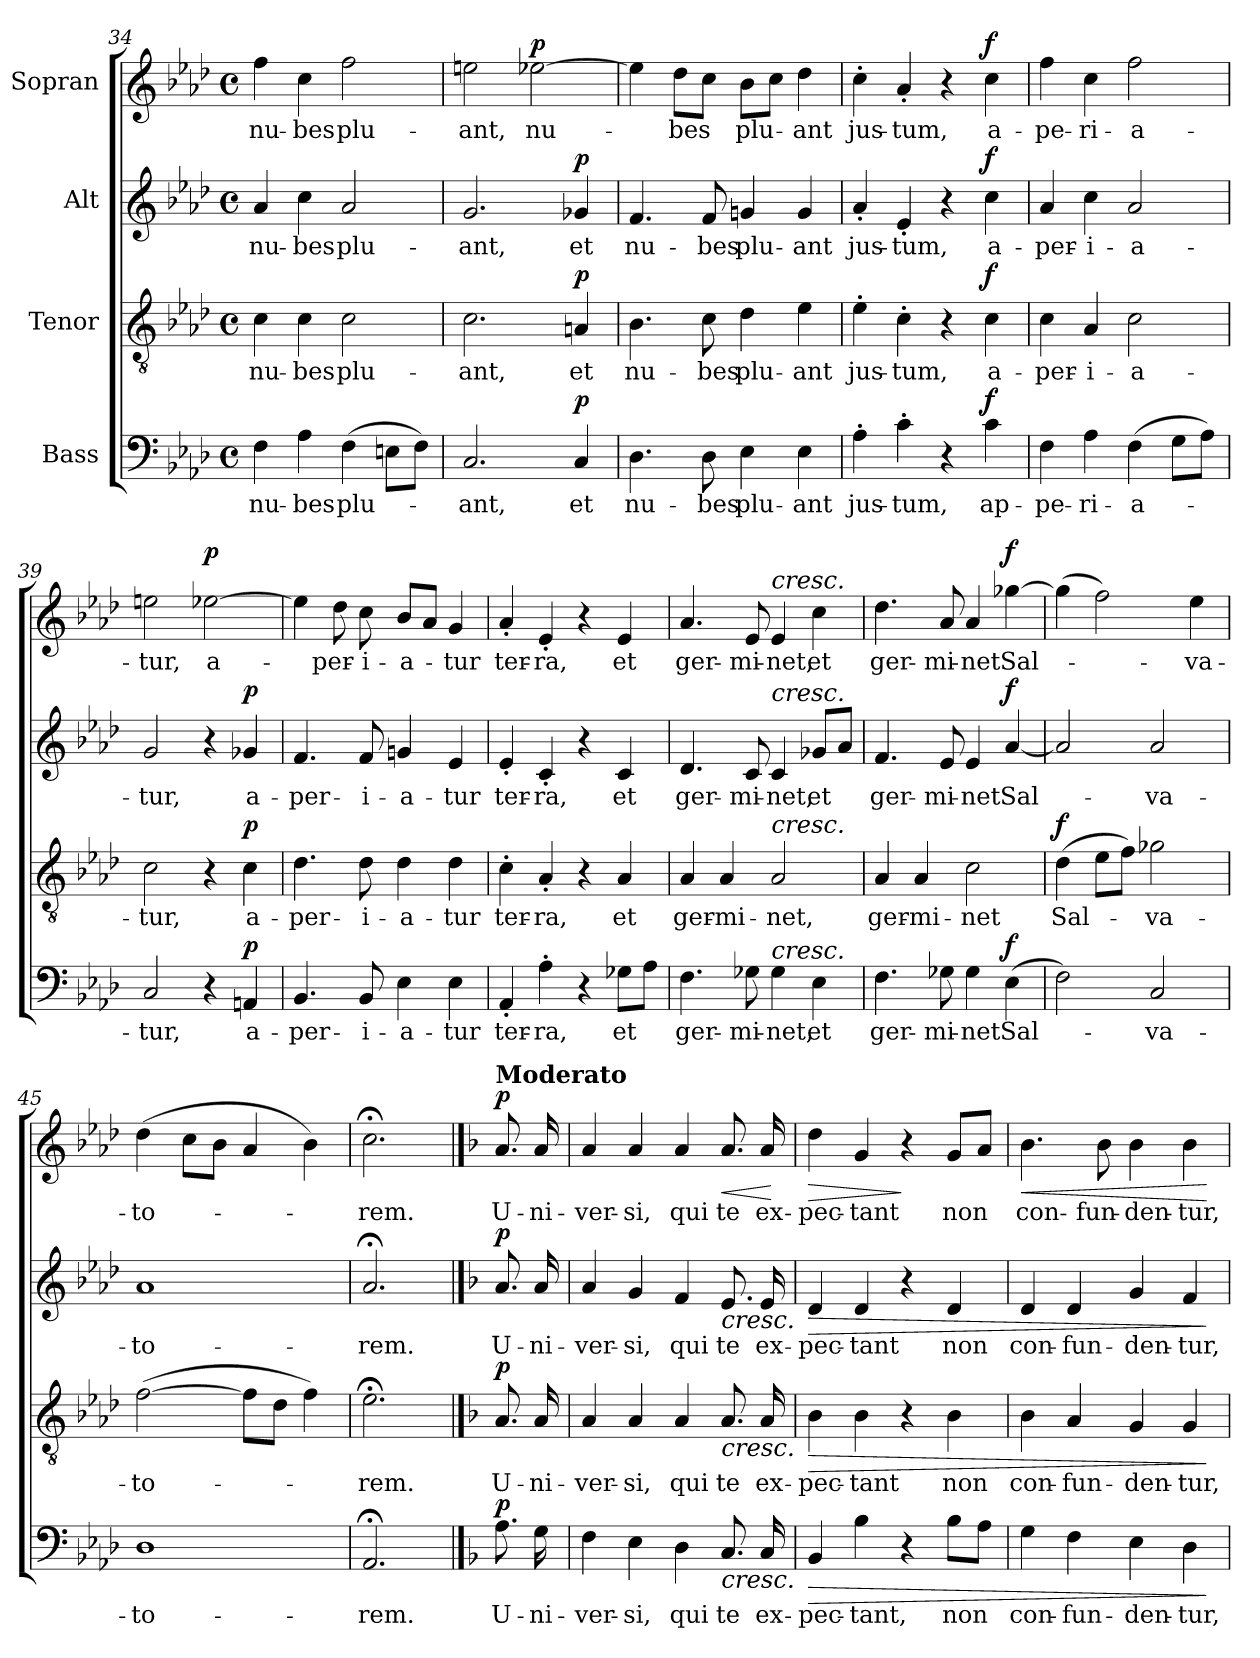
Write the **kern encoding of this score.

**kern	**text	**dynam	**kern	**text	**dynam	**kern	**text	**dynam	**kern	**text	**dynam
*part4	*part4	*part4	*part3	*part3	*part3	*part2	*part2	*part2	*part1	*part1	*part1
*staff4	*staff4	*staff4	*staff3	*staff3	*staff3	*staff2	*staff2	*staff2	*staff1	*staff1	*staff1
*I"Bass	*	*	*I"Tenor	*	*	*I"Alt	*	*	*I"Sopran	*	*
*clefF4	*	*	*clefGv2	*	*	*clefG2	*	*	*clefG2	*	*
*k[b-e-a-d-]	*	*	*k[b-e-a-d-]	*	*	*k[b-e-a-d-]	*	*	*k[b-e-a-d-]	*	*
*A-:	*	*	*A-:	*	*	*A-:	*	*	*A-:	*	*
*M4/4	*	*	*M4/4	*	*	*M4/4	*	*	*M4/4	*	*
*met(c)	*	*	*met(c)	*	*	*met(c)	*	*	*met(c)	*	*
=34	=34	=34	=34	=34	=34	=34	=34	=34	=34	=34	=34
4F\	nu-	.	4c\	nu-	.	4a-/	nu-	.	4ff\	nu-	.
4A-\	-bes	.	4c\	-bes	.	4cc\	-bes	.	4cc\	-bes	.
(4F\	plu-	.	2c\	plu-	.	2a-/	plu-	.	2ff\	plu-	.
8En\L	.	.	.	.	.	.	.	.	.	.	.
8F\J)	.	.	.	.	.	.	.	.	.	.	.
=35	=35	=35	=35	=35	=35	=35	=35	=35	=35	=35	=35
2.C/	-ant,	.	2.c\	-ant,	.	2.g/	-ant,	.	2een\	-ant,	.
!	!	!	!	!	!	!	!	!	!	!	!LO:DY:a
.	.	.	.	.	.	.	.	.	[2ee-X\	nu-	p
!	!	!LO:DY:a	!	!	!LO:DY:a	!	!	!LO:DY:a	!	!	!
4C/	et	p	4An/	et	p	4g-X/	et	p	.	.	.
!!LO:LB:g=z
=36	=36	=36	=36	=36	=36	=36	=36	=36	=36	=36	=36
4.D-\	nu-	.	4.B-\	nu-	.	4.f/	nu-	.	4ee-\]	.	.
.	.	.	.	.	.	.	.	.	8dd-\L	-bes	.
8D-\	-bes	.	8c\	-bes	.	8f/	-bes	.	8cc\J	.	.
4E-\	plu-	.	4d-\	plu-	.	4gn/	plu-	.	8b-\L	plu-	.
.	.	.	.	.	.	.	.	.	8cc\J	.	.
4E-\	-ant	.	4e-\	-ant	.	4g/	-ant	.	4dd-\	-ant	.
=37	=37	=37	=37	=37	=37	=37	=37	=37	=37	=37	=37
4A-'\	jus-	.	4e-'\	jus-	.	4a-'/	jus-	.	4cc'\	jus-	.
4c'\	-tum,	.	4c'\	-tum,	.	4e-'/	-tum,	.	4a-'/	-tum,	.
4r	.	.	4r	.	.	4r	.	.	4r	.	.
!	!	!LO:DY:a	!	!	!LO:DY:a	!	!	!LO:DY:a	!	!	!LO:DY:a
4c\	ap-	f	4c\	a-	f	4cc\	a-	f	4cc\	a-	f
=38	=38	=38	=38	=38	=38	=38	=38	=38	=38	=38	=38
4F\	-pe-	.	4c\	-per-	.	4a-/	-per-	.	4ff\	-pe-	.
4A-\	-ri-	.	4A-/	-i-	.	4cc\	-i-	.	4cc\	-ri-	.
(4F\	-a-	.	2c\	-a-	.	2a-/	-a-	.	2ff\	-a-	.
8G\L	.	.	.	.	.	.	.	.	.	.	.
8A-\J)	.	.	.	.	.	.	.	.	.	.	.
=39	=39	=39	=39	=39	=39	=39	=39	=39	=39	=39	=39
2C/	-tur,	.	2c\	-tur,	.	2g/	-tur,	.	2een\	-tur,	.
!	!	!	!	!	!	!	!	!	!	!	!LO:DY:a
4r	.	.	4r	.	.	4r	.	.	[2ee-X\	a-	p
!	!	!LO:DY:a	!	!	!LO:DY:a	!	!	!LO:DY:a	!	!	!
4AAn/	a-	p	4c\	a-	p	4g-X/	a-	p	.	.	.
=40	=40	=40	=40	=40	=40	=40	=40	=40	=40	=40	=40
4.BB-/	-per-	.	4.d-\	-per-	.	4.f/	-per-	.	4ee-\]	.	.
.	.	.	.	.	.	.	.	.	8dd-\	-per-	.
8BB-/	-i-	.	8d-\	-i-	.	8f/	-i-	.	8cc\	-i-	.
4E-\	-a-	.	4d-\	-a-	.	4gn/	-a-	.	8b-/L	-a-	.
.	.	.	.	.	.	.	.	.	8a-/J	.	.
4E-\	-tur	.	4d-\	-tur	.	4e-/	-tur	.	4g/	-tur	.
!!LO:LB:g=z
=41	=41	=41	=41	=41	=41	=41	=41	=41	=41	=41	=41
4AA-'/	ter-	.	4c'\	ter-	.	4e-'/	ter-	.	4a-'/	ter-	.
4A-'\	-ra,	.	4A-'/	-ra,	.	4c'/	-ra,	.	4e-'/	-ra,	.
4r	.	.	4r	.	.	4r	.	.	4r	.	.
8G-X\L	et	.	4A-/	et	.	4c/	et	.	4e-/	et	.
8A-\J	.	.	.	.	.	.	.	.	.	.	.
=42	=42	=42	=42	=42	=42	=42	=42	=42	=42	=42	=42
4.F\	ger-	.	4A-/	ger-	.	4.d-/	ger-	.	4.a-/	ger-	.
.	.	.	4A-/	-mi-	.	.	.	.	.	.	.
8G-X\	-mi-	.	.	.	.	8c/	-mi-	.	8e-/	-mi-	.
!	!	!	!	!	!	!	!	!	!LO:TX:a:i:t=cresc.	!	!
!	!	!	!	!	!	!LO:TX:a:i:t=cresc.	!	!	!	!	!
!	!	!	!LO:TX:a:i:t=cresc.	!	!	!	!	!	!	!	!
!LO:TX:a:i:t=cresc.	!	!	!	!	!	!	!	!	!	!	!
4G-\	-net,	.	2A-/	-net,	.	4c/	-net,	.	4e-/	-net,	.
4E-\	et	.	.	.	.	8g-X/L	et	.	4cc\	et	.
.	.	.	.	.	.	8a-/J	.	.	.	.	.
=43	=43	=43	=43	=43	=43	=43	=43	=43	=43	=43	=43
4.F\	ger-	.	4A-/	ger-	.	4.f/	ger-	.	4.dd-\	ger-	.
.	.	.	4A-/	-mi-	.	.	.	.	.	.	.
8G-X\	-mi-	.	.	.	.	8e-/	-mi-	.	8a-/	-mi-	.
4G-\	-net	.	2c\	-net	.	4e-/	-net	.	4a-/	-net	.
!	!	!LO:DY:a	!	!	!	!	!	!LO:DY:a	!	!	!LO:DY:a
(4E-\	Sal-	f	.	.	.	[4a-/	Sal-	f	[4gg-X\	Sal-	f
=44	=44	=44	=44	=44	=44	=44	=44	=44	=44	=44	=44
!	!	!	!	!	!LO:DY:a	!	!	!	!	!	!
2F\)	.	.	(4d-\	Sal-	f	2a-/]	.	.	(4gg-\]	.	.
.	.	.	8e-\L	.	.	.	.	.	2ff\)	.	.
.	.	.	8f\J)	.	.	.	.	.	.	.	.
2C/	-va-	.	2g-X\	-va-	.	2a-/	-va-	.	.	.	.
.	.	.	.	.	.	.	.	.	4ee-\	-va-	.
=45	=45	=45	=45	=45	=45	=45	=45	=45	=45	=45	=45
1D-	-to-	.	([2f\	-to-	.	1a-	-to-	.	(4dd-\	-to-	.
.	.	.	.	.	.	.	.	.	8cc\L	.	.
.	.	.	.	.	.	.	.	.	8b-\J	.	.
.	.	.	8f\L]	.	.	.	.	.	4a-/	.	.
.	.	.	8d-\J	.	.	.	.	.	.	.	.
.	.	.	4f\)	.	.	.	.	.	4b-\)	.	.
=46	=46	=46	=46	=46	=46	=46	=46	=46	=46	=46	=46
2.AA-;</	-rem.	.	2.e-;<\	-rem.	.	2.a-;</	-rem.	.	2.cc;<\	-rem.	.
!!LO:PB:g=z
==46X1	==46X1	==46X1	==46X1	==46X1	==46X1	==46X1	==46X1	==46X1	==46X1	==46X1	==46X1
*k[b-]	*	*	*k[b-]	*	*	*k[b-]	*	*	*k[b-]	*	*
*F:	*	*	*F:	*	*	*F:	*	*	*F:	*	*
*	*	*	*	*	*	*	*	*	*MM69	*	*
!	!	!	!	!	!	!	!	!	!LO:TX:a:B:t=Moderato	!	!
!	!	!LO:DY:a	!	!	!LO:DY:a	!	!	!LO:DY:a	!	!	!LO:DY:a
8.A\	U-	p	8.A/	U-	p	8.a/	U-	p	8.a/	U-	p
16G\	-ni-	.	16A/	-ni-	.	16a/	-ni-	.	16a/	-ni-	.
=47	=47	=47	=47	=47	=47	=47	=47	=47	=47	=47	=47
4F\	-ver-	.	4A/	-ver-	.	4a/	-ver-	.	4a/	-ver-	.
4E\	-si,	.	4A/	-si,	.	4g/	-si,	.	4a/	-si,	.
4D\	qui	.	4A/	qui	.	4f/	qui	.	4a/	qui	.
!	!	!LO:HP:b	!	!	!LO:HP:b	!	!	!LO:HP:b	!	!	!LO:HP:b
8.C/	te	<	8.A/	te	<	8.e/	te	<	8.a/	te	<
16C/	ex-	.	16A/	ex-	.	16e/	ex-	.	16a/	ex-	.
.	.	.	.	.	.	.	.	.	.	.	[
=48	=48	=48	=48	=48	=48	=48	=48	=48	=48	=48	=48
!	!	!LO:HP:b	!	!	!LO:HP:b	!	!	!LO:HP:b	!	!	!LO:HP:b
4BB-/	-pec-	>	4B-\	-pec-	>	4d/	-pec-	>	4dd\	-pec-	>
4B-\	-tant,	.	4B-\	-tant	.	4d/	-tant	.	4g/	-tant	.
4r	.	[	4r	.	[	4r	.	[	4r	.	]
8B-\L	non	.	4B-\	non	.	4d/	non	.	8g/L	non	.
8A\J	.	.	.	.	.	.	.	.	8a/J	.	.
=49	=49	=49	=49	=49	=49	=49	=49	=49	=49	=49	=49
!	!	!	!	!	!	!	!	!	!	!	!LO:HP:b
4G\	con-	.	4B-\	con-	.	4d/	con-	.	4.b-\	con-	<
4F\	-fun-	.	4A/	-fun-	.	4d/	-fun-	.	.	.	.
.	.	.	.	.	.	.	.	.	8b-\	-fun-	.
4E\	-den-	.	4G/	-den-	.	4g/	-den-	.	4b-\	-den-	.
4D\	-tur,	.	4G/	-tur,	.	4f/	-tur,	.	4b-\	-tur,	.
.	.	]	.	.	]	.	.	]	.	.	[
=	=	=	=	=	=	=	=	=	=	=	=
*-	*-	*-	*-	*-	*-	*-	*-	*-	*-	*-	*-
